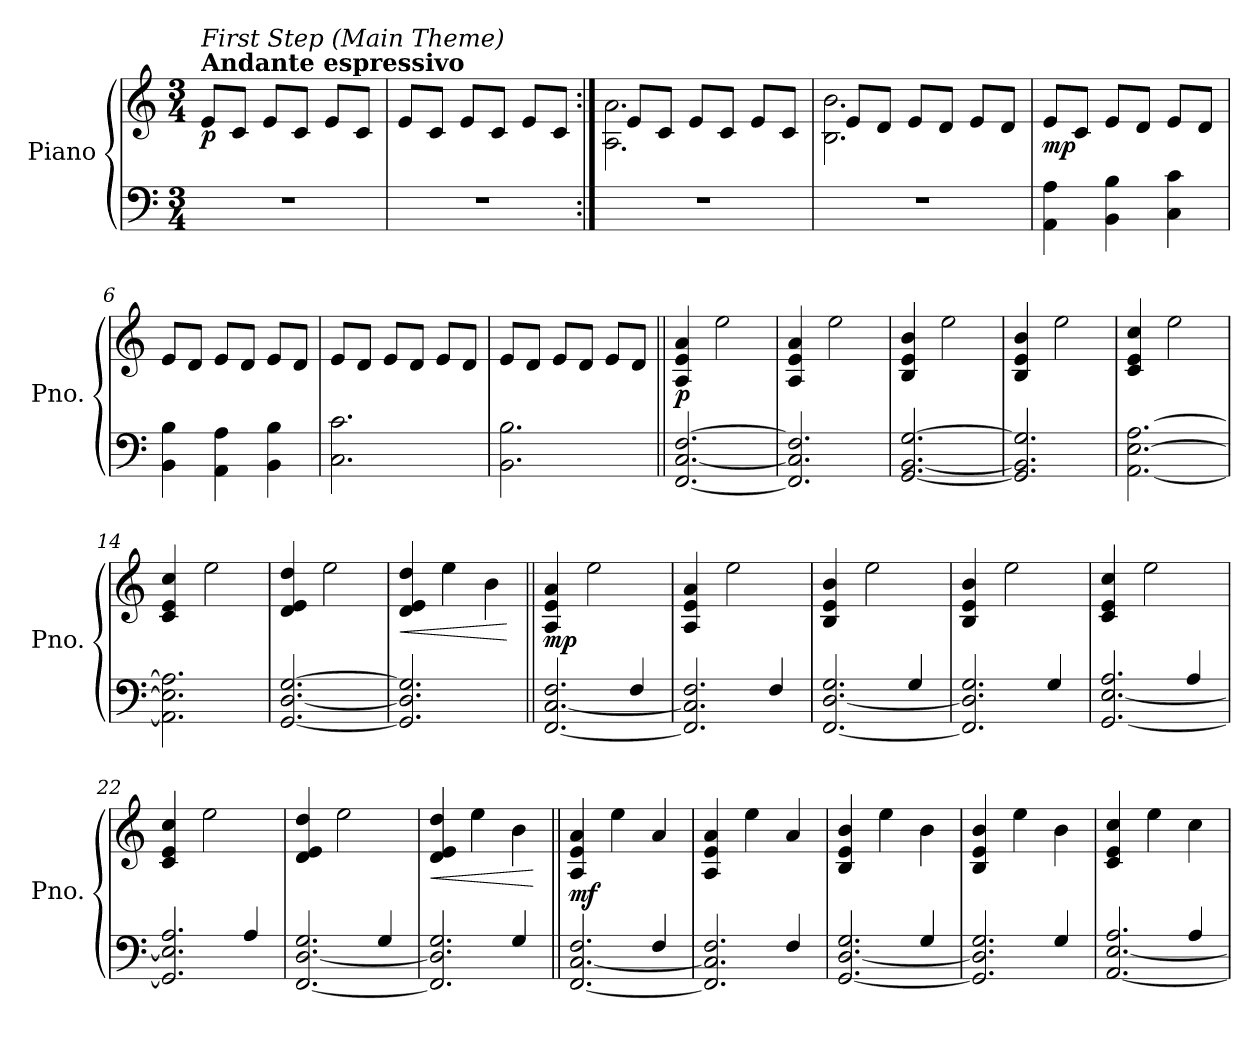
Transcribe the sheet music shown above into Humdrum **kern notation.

**kern	**kern	**dynam
*part1	*part1	*part1
*staff2	*staff1	*staff1/2
*I"Piano	*	*
*I'Pno.	*	*
*clefF4	*clefG2	*
*k[]	*k[]	*
*M3/4	*M3/4	*
=1	=1	=1
!	!LO:TX:a:B:t=Andante espressivo	!
!	!LO:TX:a:i:t=First Step (Main Theme)	!
!	!	!LO:DY:b
2.r	8e/L	p
.	8c/J	.
.	8e/L	.
.	8c/J	.
.	8e/L	.
.	8c/J	.
=2	=2	=2
2.r	8e/L	.
.	8c/J	.
.	8e/L	.
.	8c/J	.
.	8e/L	.
.	8c/J	.
=3:|!	=3:|!	=3:|!
*	*^	*
2.r	8e/L	2.A\ 2.a\	.
.	8c/J	.	.
.	8e/L	.	.
.	8c/J	.	.
.	8e/L	.	.
.	8c/J	.	.
=4	=4	=4	=4
2.r	8e/L	2.B\ 2.b\	.
.	8d/J	.	.
.	8e/L	.	.
.	8d/J	.	.
.	8e/L	.	.
.	8d/J	.	.
*	*v	*v	*
=5	=5	=5
!	!	!LO:DY:b
4AA\ 4A\	8e/L	mp
.	8c/J	.
4BB\ 4B\	8e/L	.
.	8d/J	.
4C\ 4c\	8e/L	.
.	8d/J	.
=6	=6	=6
4BB\ 4B\	8e/L	.
.	8d/J	.
4AA\ 4A\	8e/L	.
.	8d/J	.
4BB\ 4B\	8e/L	.
.	8d/J	.
!!LO:LB:g=z
=7	=7	=7
2.C\ 2.c\	8e/L	.
.	8d/J	.
.	8e/L	.
.	8d/J	.
.	8e/L	.
.	8d/J	.
=8	=8	=8
2.BB\ 2.B\	8e/L	.
.	8d/J	.
.	8e/L	.
.	8d/J	.
.	8e/L	.
.	8d/J	.
=9||	=9||	=9||
!	!	!LO:DY:b
[2.FF/ [2.C/ [2.F/	4A/ 4e/ 4a/	p
.	2ee\	.
=10	=10	=10
2.FF/] 2.C/] 2.F/]	4A/ 4e/ 4a/	.
.	2ee\	.
=11	=11	=11
[2.GG/ [2.BB/ [2.G/	4B/ 4e/ 4b/	.
.	2ee\	.
=12	=12	=12
2.GG/] 2.BB/] 2.G/]	4B/ 4e/ 4b/	.
.	2ee\	.
=13	=13	=13
[2.AA\ [2.E\ [2.A\	4c/ 4e/ 4cc/	.
.	2ee\	.
=14	=14	=14
2.AA\] 2.E\] 2.A\]	4c/ 4e/ 4cc/	.
.	2ee\	.
=15	=15	=15
[2.GG/ [2.D/ [2.G/	4d/ 4e/ 4dd/	.
.	2ee\	.
=16	=16	=16
!	!	!LO:HP:b
2.GG/] 2.D/] 2.G/]	4d/ 4e/ 4dd/	<
.	4ee\	.
.	4b\	.
.	.	[
=17||	=17||	=17||
*^	*	*
!	!	!	!LO:DY:b
[<2.FF/ [<2.C/ 2.F/	2ryy	4A/ 4e/ 4a/	mp
.	.	2ee\	.
.	4F/	.	.
=18	=18	=18	=18
2.FF/] 2.C/] 2.F/	2ryy	4A/ 4e/ 4a/	.
.	.	2ee\	.
.	4F/	.	.
!!LO:LB:g=z
=19	=19	=19	=19
[<2.FF/ [<2.D/ 2.G/	2ryy	4B/ 4e/ 4b/	.
.	.	2ee\	.
.	4G/	.	.
=20	=20	=20	=20
2.FF/] 2.D/] 2.G/	2ryy	4B/ 4e/ 4b/	.
.	.	2ee\	.
.	4G/	.	.
=21	=21	=21	=21
[<2.GG/ [<2.E/ 2.A/	2ryy	4c/ 4e/ 4cc/	.
.	.	2ee\	.
.	4A/	.	.
=22	=22	=22	=22
2.GG/] 2.E/] 2.A/	2ryy	4c/ 4e/ 4cc/	.
.	.	2ee\	.
.	4A/	.	.
=23	=23	=23	=23
[<2.FF/ [<2.D/ 2.G/	2ryy	4d/ 4e/ 4dd/	.
.	.	2ee\	.
.	4G/	.	.
=24	=24	=24	=24
!	!	!	!LO:HP:b
2.FF/] 2.D/] 2.G/	2ryy	4d/ 4e/ 4dd/	<
.	.	4ee\	.
.	4G/	4b\	.
*v	*v	*	*
.	.	[
=25||	=25||	=25||
*^	*	*
!	!	!	!LO:DY:b
[<2.FF/ [<2.C/ 2.F/	2ryy	4A/ 4e/ 4a/	mf
.	.	4ee\	.
.	4F/	4a/	.
=26	=26	=26	=26
2.FF/] 2.C/] 2.F/	2ryy	4A/ 4e/ 4a/	.
.	.	4ee\	.
.	4F/	4a/	.
=27	=27	=27	=27
[<2.GG/ [<2.D/ 2.G/	2ryy	4B/ 4e/ 4b/	.
.	.	4ee\	.
.	4G/	4b\	.
=28	=28	=28	=28
2.GG/] 2.D/] 2.G/	2ryy	4B/ 4e/ 4b/	.
.	.	4ee\	.
.	4G/	4b\	.
=29	=29	=29	=29
[<2.AA/ [<2.E/ 2.A/	2ryy	4c/ 4e/ 4cc/	.
.	.	4ee\	.
.	4A/	4cc\	.
*v	*v	*	*
=	=	=
*-	*-	*-
